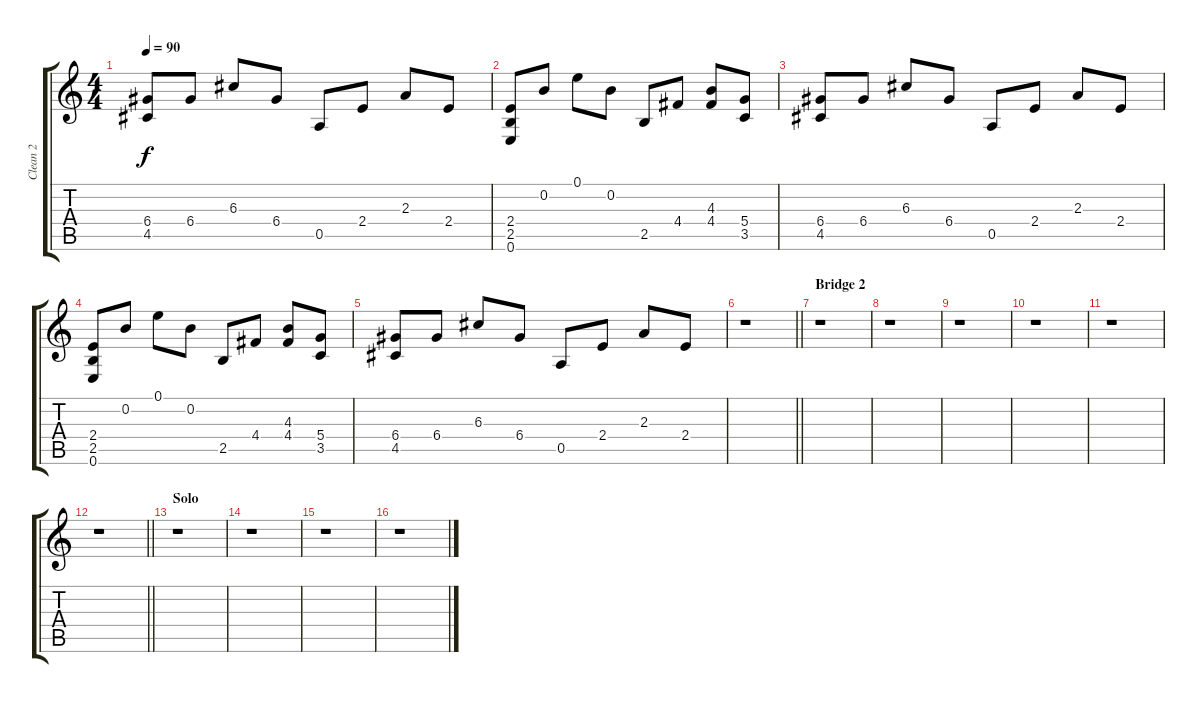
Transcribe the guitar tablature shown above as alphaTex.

\track ("Clean 2" "Clean 2") {mute instrument acousticguitarsteel}
\staff {score tabs}
\tuning (E4 B3 G3 D3 A2 E2) {hide}
\ts (4 4)
\tempo 90
\clef g2
\ks c
(6.4 4.5).8{dy f} 6.4.8 6.3.8 6.4.8 0.5.8 2.4.8 2.3.8 2.4.8 |
(2.4 2.5 0.6).8 0.2.8 0.1.8 0.2.8 2.5.8 4.4.8 (4.3 4.4).8 (5.4 3.5).8 |
(6.4 4.5).8 6.4.8 6.3.8 6.4.8 0.5.8 2.4.8 2.3.8 2.4.8 |
(2.4 2.5 0.6).8 0.2.8 0.1.8 0.2.8 2.5.8 4.4.8 (4.3 4.4).8 (5.4 3.5).8 |
(6.4 4.5).8 6.4.8 6.3.8 6.4.8 0.5.8 2.4.8 2.3.8 2.4.8 |
\barLineRight lightlight
r.1 |
\section ("" "Bridge 2")
r.1 |
r.1 |
r.1 |
r.1 |
r.1 |
\barLineRight lightlight
r.1 |
\section ("" "Solo")
r.1 |
r.1 |
r.1 |
r.1
